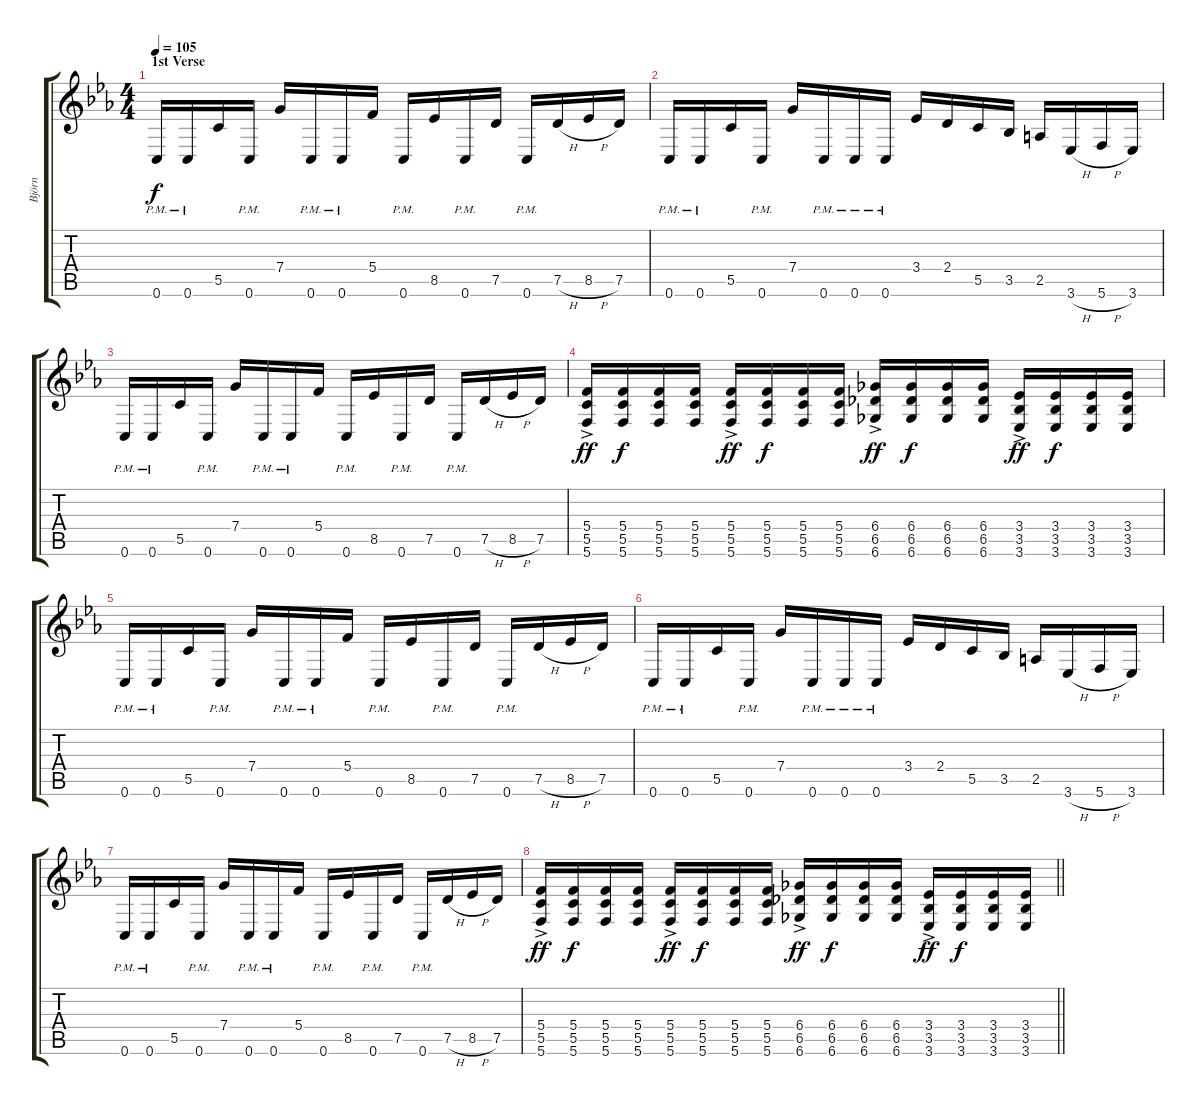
\track ("Björn" "Björn") {instrument distortionguitar}
\staff {score tabs}
\tuning (D4 A3 F3 C3 G2 C2) {hide}
\ts (4 4)
\section ("" "1st Verse")
\tempo 105
\clef g2
\ks cminor
0.6{pm}.16{dy f} 0.6{pm}.16 5.5.16 0.6{pm}.16 7.4.16 0.6{pm}.16 0.6{pm}.16 5.4.16 0.6{pm}.16 8.5.16 0.6{pm}.16 7.5.16 0.6{pm}.16 7.5{h}.16 8.5{h}.16 7.5.16 |
0.6{pm}.16 0.6{pm}.16 5.5.16 0.6{pm}.16 7.4.16 0.6{pm}.16 0.6{pm}.16 0.6{pm}.16 3.4.16 2.4.16 5.5.16 3.5.16 2.5.16 3.6{h}.16 5.6{h}.16 3.6.16 |
0.6{pm}.16 0.6{pm}.16 5.5.16 0.6{pm}.16 7.4.16 0.6{pm}.16 0.6{pm}.16 5.4.16 0.6{pm}.16 8.5.16 0.6{pm}.16 7.5.16 0.6{pm}.16 7.5{h}.16 8.5{h}.16 7.5.16 |
(5.4 5.5 5.6{ac}).16{dy ff} (5.4 5.5 5.6).16{dy f} (5.4 5.5 5.6).16 (5.4 5.5 5.6).16 (5.4 5.5 5.6{ac}).16{dy ff} (5.4 5.5 5.6).16{dy f} (5.4 5.5 5.6).16 (5.4 5.5 5.6).16 (6.4 6.5 6.6{ac}).16{dy ff} (6.4 6.5 6.6).16{dy f} (6.4 6.5 6.6).16 (6.4 6.5 6.6).16 (3.4 3.5 3.6{ac}).16{dy ff} (3.4 3.5 3.6).16{dy f} (3.4 3.5 3.6).16 (3.4 3.5 3.6).16 |
0.6{pm}.16 0.6{pm}.16 5.5.16 0.6{pm}.16 7.4.16 0.6{pm}.16 0.6{pm}.16 5.4.16 0.6{pm}.16 8.5.16 0.6{pm}.16 7.5.16 0.6{pm}.16 7.5{h}.16 8.5{h}.16 7.5.16 |
0.6{pm}.16 0.6{pm}.16 5.5.16 0.6{pm}.16 7.4.16 0.6{pm}.16 0.6{pm}.16 0.6{pm}.16 3.4.16 2.4.16 5.5.16 3.5.16 2.5.16 3.6{h}.16 5.6{h}.16 3.6.16 |
0.6{pm}.16 0.6{pm}.16 5.5.16 0.6{pm}.16 7.4.16 0.6{pm}.16 0.6{pm}.16 5.4.16 0.6{pm}.16 8.5.16 0.6{pm}.16 7.5.16 0.6{pm}.16 7.5{h}.16 8.5{h}.16 7.5.16 |
\barLineRight lightlight
(5.4 5.5 5.6{ac}).16{dy ff} (5.4 5.5 5.6).16{dy f} (5.4 5.5 5.6).16 (5.4 5.5 5.6).16 (5.4 5.5 5.6{ac}).16{dy ff} (5.4 5.5 5.6).16{dy f} (5.4 5.5 5.6).16 (5.4 5.5 5.6).16 (6.4 6.5 6.6{ac}).16{dy ff} (6.4 6.5 6.6).16{dy f} (6.4 6.5 6.6).16 (6.4 6.5 6.6).16 (3.4 3.5 3.6{ac}).16{dy ff} (3.4 3.5 3.6).16{dy f} (3.4 3.5 3.6).16 (3.4 3.5 3.6).16
